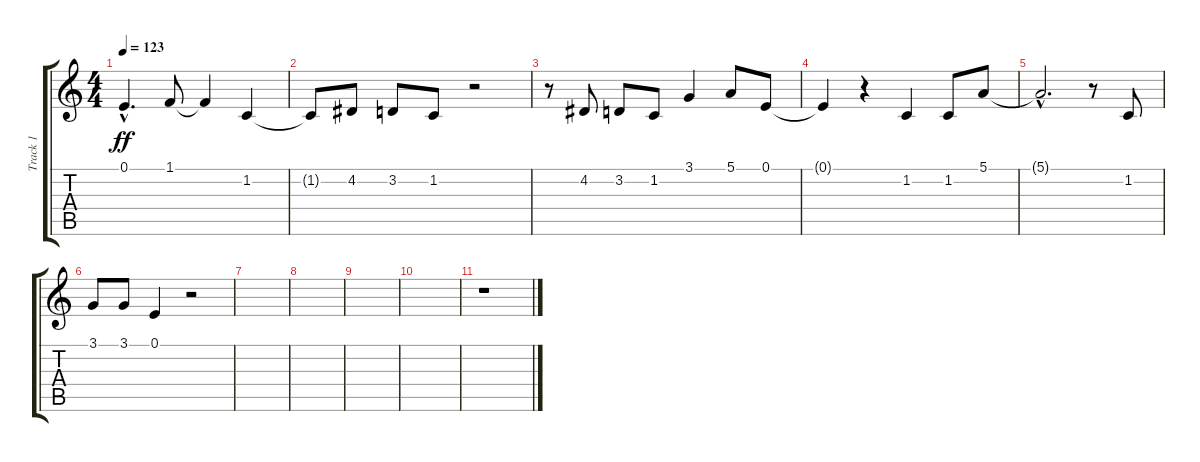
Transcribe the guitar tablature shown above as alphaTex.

\track ("Track 1" "Track 1") {instrument altosax}
\staff {score tabs}
\tuning (E4 B3 G3 D3 A2 E2) {hide}
\ts (4 4)
\tempo 123
\clef g2
\ks c
0.1{hac}.4{d dy ff} 1.1.8 1.1{t}.4 1.2.4 |
1.2{t}.8 4.2.8 3.2.8 1.2.8 r.2 |
r.8 4.2.8 3.2.8 1.2.8 3.1.4 5.1.8 0.1.8 |
0.1{t}.4 r.4 1.2.4 1.2.8 5.1.8 |
5.1{hac t}.2{d} r.8 1.2.8 |
3.1.8 3.1.8 0.1.4 r.2 |
|
|
|
|
r.1{volume 0}
